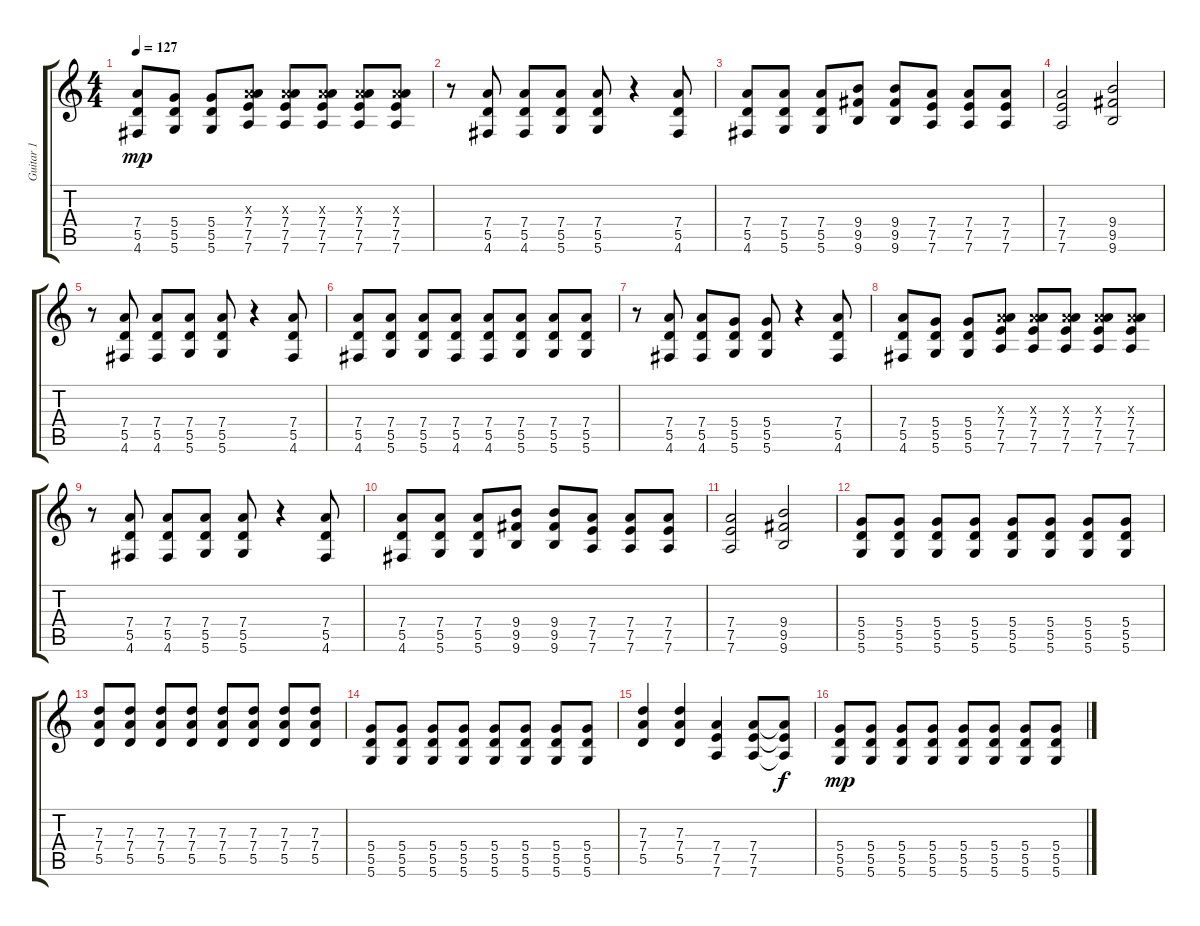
\track ("Guitar 1" "Guitar 1") {instrument distortionguitar}
\staff {score tabs}
\tuning (E4 B3 G3 D3 A2 D2) {hide}
\ts (4 4)
\tempo 127
\clef g2
\ks c
(7.4 5.5 4.6).8{dy mp} (5.4 5.5 5.6).8 (5.4 5.5 5.6).8 (2.3{x} 7.4 7.5 7.6).8 (2.3{x} 7.4 7.5 7.6).8 (2.3{x} 7.4 7.5 7.6).8 (2.3{x} 7.4 7.5 7.6).8 (2.3{x} 7.4 7.5 7.6).8 |
r.8 (7.4 5.5 4.6).8 (7.4 5.5 4.6).8 (7.4 5.5 5.6).8 (7.4 5.5 5.6).8 r.4 (7.4 5.5 4.6).8 |
(7.4 5.5 4.6).8 (7.4 5.5 5.6).8 (7.4 5.5 5.6).8 (9.4 9.5 9.6).8 (9.4 9.5 9.6).8 (7.4 7.5 7.6).8 (7.4 7.5 7.6).8 (7.4 7.5 7.6).8 |
(7.4 7.5 7.6).2 (9.4 9.5 9.6).2 |
r.8 (7.4 5.5 4.6).8 (7.4 5.5 4.6).8 (7.4 5.5 5.6).8 (7.4 5.5 5.6).8 r.4 (7.4 5.5 4.6).8 |
(7.4 5.5 4.6).8 (7.4 5.5 5.6).8 (7.4 5.5 5.6).8 (7.4 5.5 4.6).8 (7.4 5.5 4.6).8 (7.4 5.5 5.6).8 (7.4 5.5 5.6).8 (7.4 5.5 5.6).8 |
r.8 (7.4 5.5 4.6).8 (7.4 5.5 4.6).8 (5.4 5.5 5.6).8 (5.4 5.5 5.6).8 r.4 (7.4 5.5 4.6).8 |
(7.4 5.5 4.6).8 (5.4 5.5 5.6).8 (5.4 5.5 5.6).8 (2.3{x} 7.4 7.5 7.6).8 (2.3{x} 7.4 7.5 7.6).8 (2.3{x} 7.4 7.5 7.6).8 (2.3{x} 7.4 7.5 7.6).8 (2.3{x} 7.4 7.5 7.6).8 |
r.8 (7.4 5.5 4.6).8 (7.4 5.5 4.6).8 (7.4 5.5 5.6).8 (7.4 5.5 5.6).8 r.4 (7.4 5.5 4.6).8 |
(7.4 5.5 4.6).8 (7.4 5.5 5.6).8 (7.4 5.5 5.6).8 (9.4 9.5 9.6).8 (9.4 9.5 9.6).8 (7.4 7.5 7.6).8 (7.4 7.5 7.6).8 (7.4 7.5 7.6).8 |
(7.4 7.5 7.6).2 (9.4 9.5 9.6).2 |
(5.4 5.5 5.6).8 (5.4 5.5 5.6).8 (5.4 5.5 5.6).8 (5.4 5.5 5.6).8 (5.4 5.5 5.6).8 (5.4 5.5 5.6).8 (5.4 5.5 5.6).8 (5.4 5.5 5.6).8 |
(7.3 7.4 5.5).8 (7.3 7.4 5.5).8 (7.3 7.4 5.5).8 (7.3 7.4 5.5).8 (7.3 7.4 5.5).8 (7.3 7.4 5.5).8 (7.3 7.4 5.5).8 (7.3 7.4 5.5).8 |
(5.4 5.5 5.6).8 (5.4 5.5 5.6).8 (5.4 5.5 5.6).8 (5.4 5.5 5.6).8 (5.4 5.5 5.6).8 (5.4 5.5 5.6).8 (5.4 5.5 5.6).8 (5.4 5.5 5.6).8 |
(7.3 7.4 5.5).4 (7.3 7.4 5.5).4 (7.4 7.5 7.6).4 (7.4 7.5 7.6).8 (7.4{t} 7.5{t} 7.6{t}).8{dy f} |
(5.4 5.5 5.6).8{dy mp} (5.4 5.5 5.6).8 (5.4 5.5 5.6).8 (5.4 5.5 5.6).8 (5.4 5.5 5.6).8 (5.4 5.5 5.6).8 (5.4 5.5 5.6).8 (5.4 5.5 5.6).8
